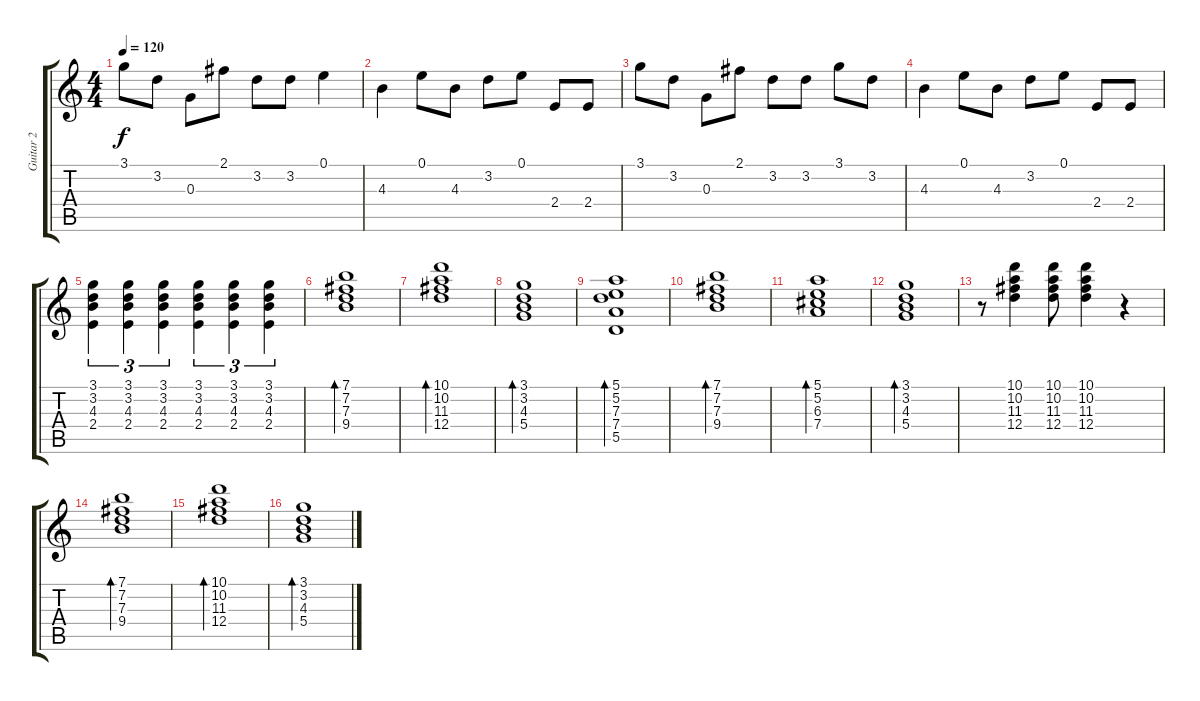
\track ("Guitar 2" "Guitar 2") {instrument electricguitarclean}
\staff {score tabs}
\tuning (E4 B3 G3 D3 A2 E2) {hide}
\ts (4 4)
\tempo 120
\clef g2
\ks c
3.1.8{dy f} 3.2.8 0.3.8 2.1.8 3.2.8 3.2.8 0.1.4 |
4.3.4 0.1.8 4.3.8 3.2.8 0.1.8 2.4.8 2.4.8 |
3.1.8 3.2.8 0.3.8 2.1.8 3.2.8 3.2.8 3.1.8 3.2.8 |
4.3.4 0.1.8 4.3.8 3.2.8 0.1.8 2.4.8 2.4.8 |
(3.1 3.2 4.3 2.4).4{tu (3 2)} (3.1 3.2 4.3 2.4).4{tu (3 2)} (3.1 3.2 4.3 2.4).4{tu (3 2)} (3.1 3.2 4.3 2.4).4{tu (3 2)} (3.1 3.2 4.3 2.4).4{tu (3 2)} (3.1 3.2 4.3 2.4).4{tu (3 2)} |
(7.1 7.2 7.3 9.4).1{bd 120} |
(10.1 10.2 11.3 12.4).1{bd 120} |
(3.1 3.2 4.3 5.4).1{bd 120} |
(5.1 5.2 7.3 7.4 5.5).1{bd 120} |
(7.1 7.2 7.3 9.4).1{bd 120} |
(5.1 5.2 6.3 7.4).1{bd 120} |
(3.1 3.2 4.3 5.4).1{bd 120} |
r.8 (10.1 10.2 11.3 12.4).4 (10.1 10.2 11.3 12.4).8 (10.1 10.2 11.3 12.4).4 r.4 |
(7.1 7.2 7.3 9.4).1{bd 120} |
(10.1 10.2 11.3 12.4).1{bd 120} |
(3.1 3.2 4.3 5.4).1{bd 120}
